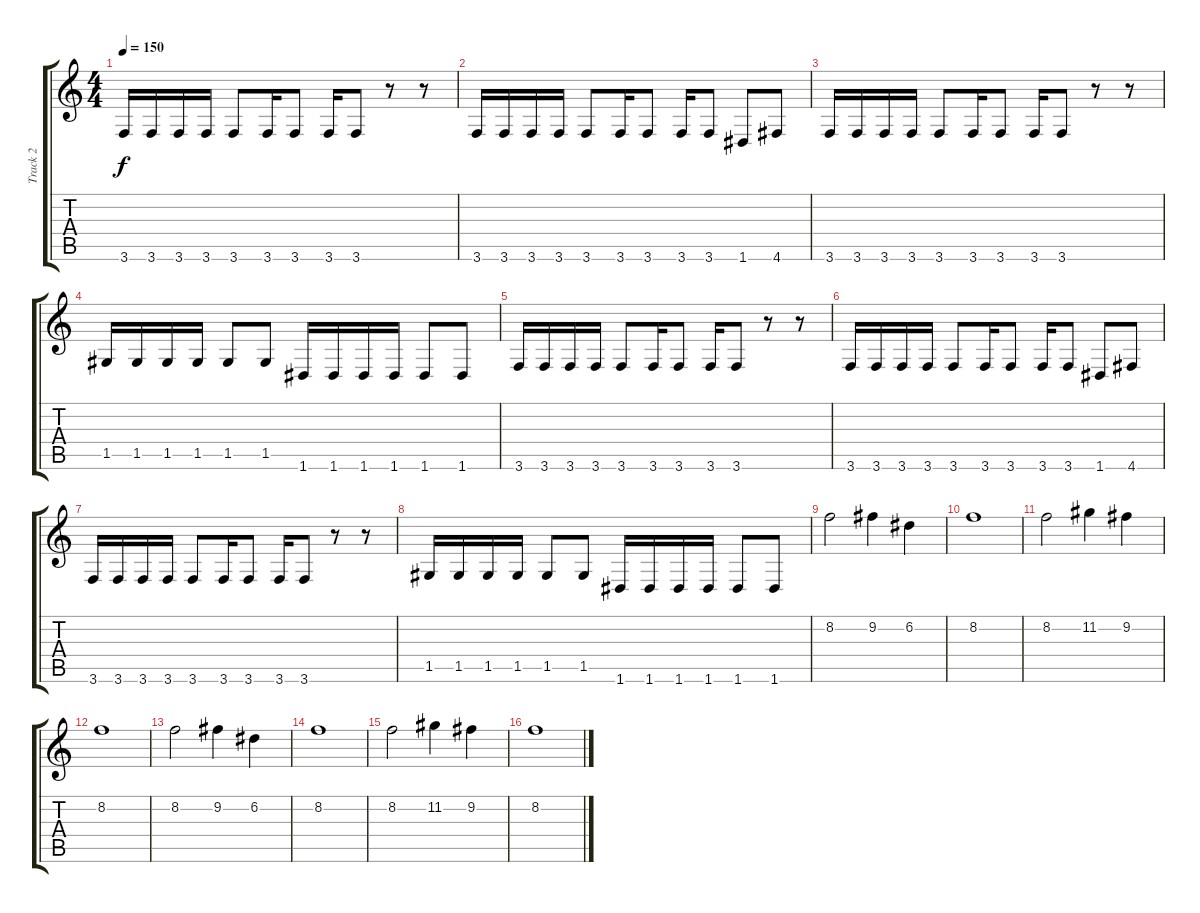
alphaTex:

\track ("Track 2" "Track 2") {instrument distortionguitar}
\staff {score tabs}
\tuning (D4 A3 F3 C3 G2 D2) {hide}
\ts (4 4)
\tempo 150
\clef g2
\ks c
3.6.16{dy f} 3.6.16 3.6.16 3.6.16 3.6.8 3.6.16 3.6.8 3.6.16 3.6.8 r.8 r.8 |
3.6.16 3.6.16 3.6.16 3.6.16 3.6.8 3.6.16 3.6.8 3.6.16 3.6.8 1.6.8 4.6.8 |
3.6.16 3.6.16 3.6.16 3.6.16 3.6.8 3.6.16 3.6.8 3.6.16 3.6.8 r.8 r.8 |
1.5.16 1.5.16 1.5.16 1.5.16 1.5.8 1.5.8 1.6.16 1.6.16 1.6.16 1.6.16 1.6.8 1.6.8 |
3.6.16 3.6.16 3.6.16 3.6.16 3.6.8 3.6.16 3.6.8 3.6.16 3.6.8 r.8 r.8 |
3.6.16 3.6.16 3.6.16 3.6.16 3.6.8 3.6.16 3.6.8 3.6.16 3.6.8 1.6.8 4.6.8 |
3.6.16 3.6.16 3.6.16 3.6.16 3.6.8 3.6.16 3.6.8 3.6.16 3.6.8 r.8 r.8 |
1.5.16 1.5.16 1.5.16 1.5.16 1.5.8 1.5.8 1.6.16 1.6.16 1.6.16 1.6.16 1.6.8 1.6.8 |
8.2.2 9.2.4 6.2.4 |
8.2.1 |
8.2.2 11.2.4 9.2.4 |
8.2.1 |
8.2.2 9.2.4 6.2.4 |
8.2.1 |
8.2.2 11.2.4 9.2.4 |
8.2.1
